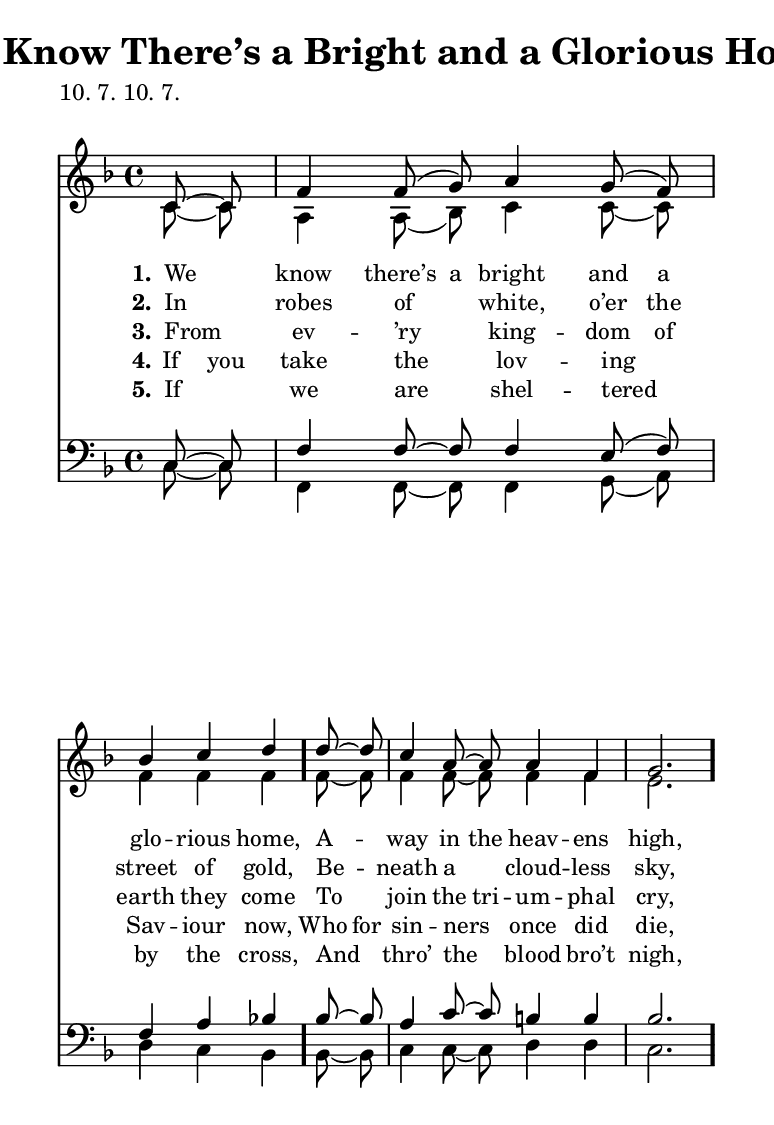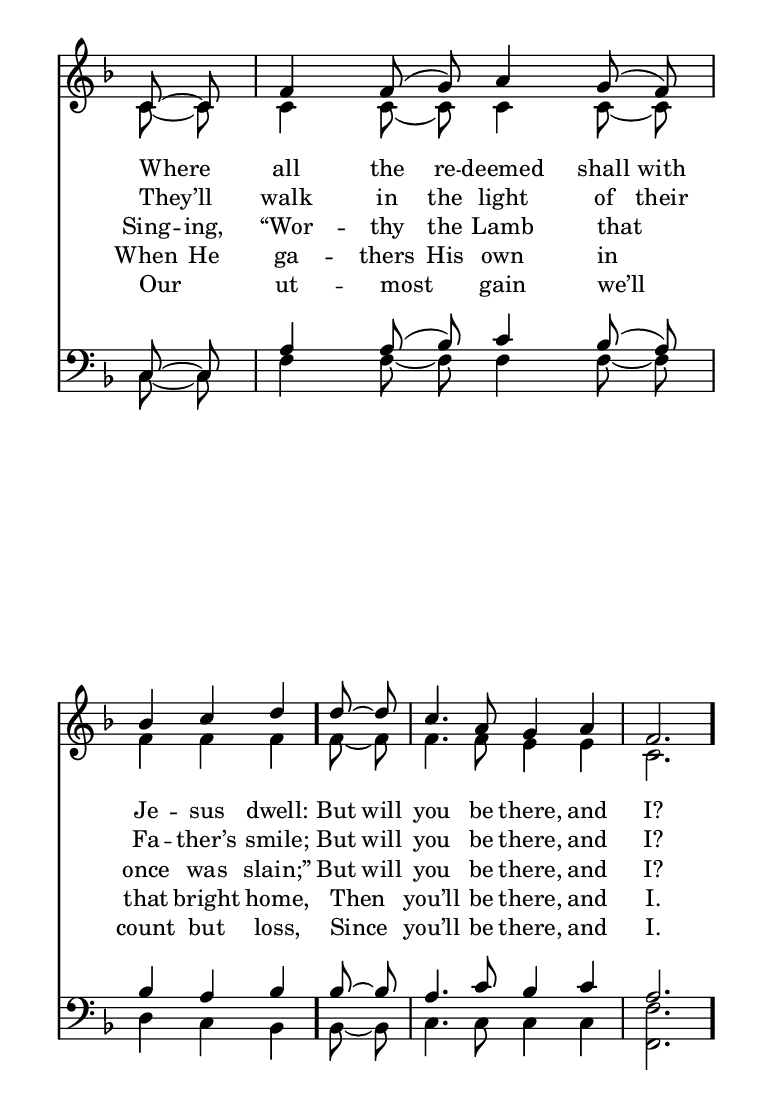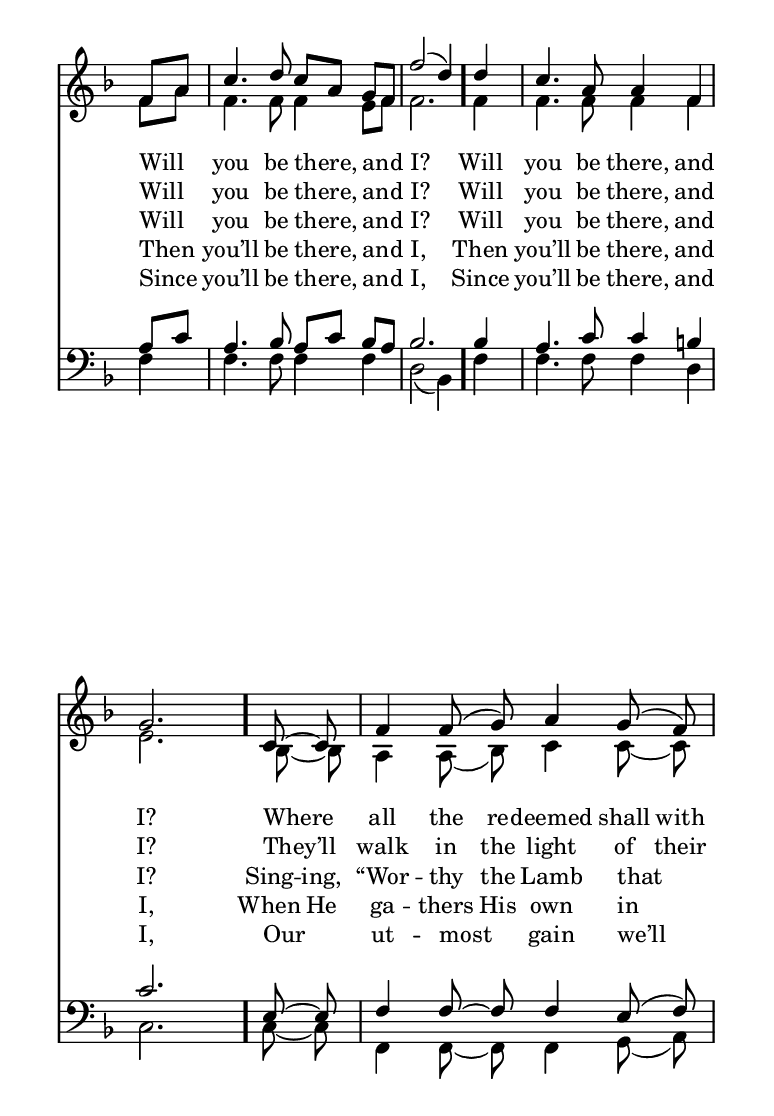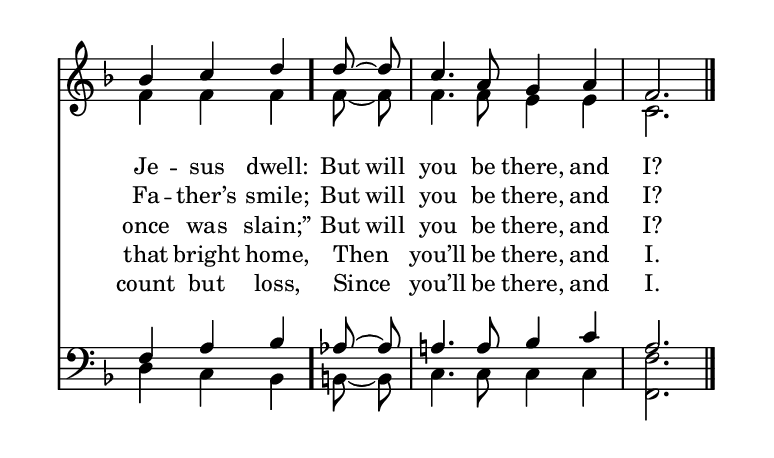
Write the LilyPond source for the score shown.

\include "common/global.ily"
\paper {
  \include "common/paper.ily"
  %ragged-bottom = ##t
  %ragged-last-bottom = ##t
  %systems-per-page = ##f
  %page-count = ##f
}

\header{
  hymnnumber = "54"
  title = "We Know There’s a Bright and a Glorious Home"
  tunename = ""
  meter = "10. 7. 10. 7."
  %poet = ""
  %composer = ""
  %copyright = ""
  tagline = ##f
}

% for fermata in MIDI
ta = { \tempo 4=80 }
tb = { \tempo 4=40 }

patternAA = { c8 ~ c8 | c4 c8( c8) c4 c8( c8) | c4 c4 c4 }
patternAB = { c8 ~ c8 | c4 c8( c8) c4 c8 ~ c8 | c4 c4 c4 }
patternAC = { c8 ~ c8 | c4 c8 ~ c8 c4 c8( c8) | c4 c4 c4 }
patternAD = { c8 ~ c8 | c4 c8 ~ c8 c4 c8 ~ c8 | c4 c4 c4 }

patternBA = { c8 ~ c8 | c4 c8 ~ c8 c4 c4 | c2. }
patternBB = { c8 ~ c8 | c4. c8 c4 c4 | c2. }
patternBC = { c4      | c4. c8 c4 c4 | c2. }

patternCA = { c8[ c8] | c4. c8 c8[ c8] c8[ c8] | c2( c4) }
patternCB = { c8[ c8] | c4. c8 c4      c8[ c8] | c2.     }
patternCC = { c8[ c8] | c4. c8 c8[ c8] c8[ c8] | c2.     }
patternCD = { c4      | c4. c8 c4      c4      | c2( c4) }

global = {
  \include "common/overrides.ily"
  \override Staff.TimeSignature.style = #'()
  \time 4/4
  \override Score.MetronomeMark.transparent = ##t % hide all fermata changes too
  \ta
  \key f \major
  \partial 4
  \autoBeamOff
}

notesSoprano = {
\global
\relative c' {

  \changePitch \patternAA { c c | f f g a g f | bes c d }
  \changePitch \patternBA { d d | c a a a f | g }
  \changePitch \patternAA { c, c | f f g a g f | bes c d }
  \changePitch \patternBB { d d | c a g a | f }

  \changePitch \patternCA { f a | c d c a g f | f' d }
  \changePitch \patternBC { d | c a a f | g }
  \changePitch \patternAA { c, c | f f g a g f | bes c d }
  \changePitch \patternBB { d d | c a g a | f }

  \bar "|."

}
}

notesAlto = {
\global
\relative e' {

  \changePitch \patternAB { c c | a a bes c c c | f f f }
  \changePitch \patternBA { f f | f f f f f | e }
  \changePitch \patternAB { c c | c c c c c c | f f f }
  \changePitch \patternBB { f f | f f e e | c }

  \changePitch \patternCB { f a | f f f e f | f }
  \changePitch \patternBC { f | f f f f | e }
  \changePitch \patternAB { bes bes | a a bes c c c | f f f }
  \changePitch \patternBB { f f | f f e e | c }

}
}

notesTenor = {
\global
\relative a, {

  \changePitch \patternAC { c c | f f f f e f | f a bes! }
  \changePitch \patternBA { bes bes | a c c b b | bes }
  \changePitch \patternAA { c, c | a' a bes c bes a | bes a bes }
  \changePitch \patternBB { bes bes | a c bes c | a }

  \changePitch \patternCC { a c | a bes a c bes a | bes }
  \changePitch \patternBC { bes | a c c b | c }
  \changePitch \patternAC { e, e | f f f f e f | f a bes }
  \changePitch \patternBB { aes aes | a! a bes c | a }

}
}

notesBass = {
\global
\relative f {

  \changePitch \patternAC { c c | f, f f f g a | d c bes }
  \changePitch \patternBA { bes bes | c c c d d | c }
  \changePitch \patternAD { c c | f f f f f f | d c bes }
  \changePitch \patternBB { bes bes | c c c c | < f f, >}

  \changePitch \patternCD { f | f f f f | d bes }
  \changePitch \patternBC { f' | f f f d | c }
  \changePitch \patternAC { c c | f, f f f g a | d c bes }
  \changePitch \patternBB { b b | c c c c | < f f, > }

}
}

wordsA = \lyricmode {
\set stanza = "1."

We know \mon there’s a \moff bright \mon and a \moff glo -- rious home, \bar "."
A -- way \mon in the \moff heav -- ens high, \bar "." \break
Where all \mon the re -- \moff deemed \mon shall \moff with Je -- sus dwell: \bar "."
\mon But will \moff you be there, and I? \bar "." \break
Will you be there, and I? \bar "."
Will you be there, and I? \bar "."
Where all \mon the re -- \moff deemed \mon shall \moff with Je -- sus dwell: \bar "."
\mon But will \moff you be there, and I? \bar "." \break

}

wordsB = \lyricmode {
\set stanza = "2."

In robes of white, \mon o’er the \moff street of gold,
Be -- neath a cloud -- less sky,
They’ll walk \mon in the light of their Fa -- ther’s smile; \moff
\mon But will \moff you be there, and I?
Will you be there, and I?
Will you be there, and I?
They’ll walk \mon in the light of their Fa -- ther’s smile; \moff
\mon But will \moff you be there, and I?

}

wordsC = \lyricmode {
\set stanza = "3."

From ev -- ’ry king -- \mon dom of \moff earth they come
To join \mon the tri -- \moff um -- phal cry,
\mon Sing -- ing, \moff “Wor -- \mon thy the \moff Lamb that once was slain;”
\mon But will \moff you be there, and I?
Will you be there, and I?
Will you be there, and I?
\mon Sing -- ing, \moff “Wor -- \mon thy the \moff Lamb that once was slain;”
\mon But will \moff you be there, and I?

}

wordsD = \lyricmode {
\set stanza = "4."

\mon If you \moff take the lov -- ing Sav -- iour now,
\mon Who for \moff sin -- ners once did die,
\mon When He ga -- thers His own \moff in that bright home,
Then you’ll be there, and I.
Then you’ll be there, and I,
Then you’ll be there, and I,
\mon When He ga -- thers His own \moff in that bright home,
Then you’ll be there, and I.

}

wordsE = \lyricmode {
\set stanza = "5."

If we are shel -- tered by the cross,
And thro’ the blood bro’t nigh,
Our ut -- most gain we’ll count but loss,
Since you’ll be there, and I.
Since you’ll be there, and I,
Since you’ll be there, and I,
Our ut -- most gain we’ll count but loss,
Since you’ll be there, and I.

}

\score {
  \context ChoirStaff <<
    \context Staff = upper <<
      \set ChoirStaff.systemStartDelimiter = #'SystemStartBar
      \context Voice  = sopranos { \voiceOne << \notesSoprano >> }
      \context Voice  = altos { \voiceTwo << \notesAlto >> }
      \context Lyrics = one   \lyricsto sopranos \wordsA
      \context Lyrics = two   \lyricsto sopranos \wordsB
      \context Lyrics = three \lyricsto sopranos \wordsC
      \context Lyrics = four  \lyricsto sopranos \wordsD
      \context Lyrics = five  \lyricsto sopranos \wordsE
    >>
    \context Staff = men <<
      \clef bass
      \context Voice  = tenors { \voiceOne << \notesTenor >> }
      \context Voice  = basses { \voiceTwo << \notesBass >> }
    >>
  >>
  \layout {
    \include "common/layout.ily"
  }
  \midi{
    \include "common/midi.ily"
  }
}

\version "2.18.0"  % necessary for upgrading to future LilyPond versions.

% vi:set et ts=2 sw=2 ai nocindent syntax=lilypond:
